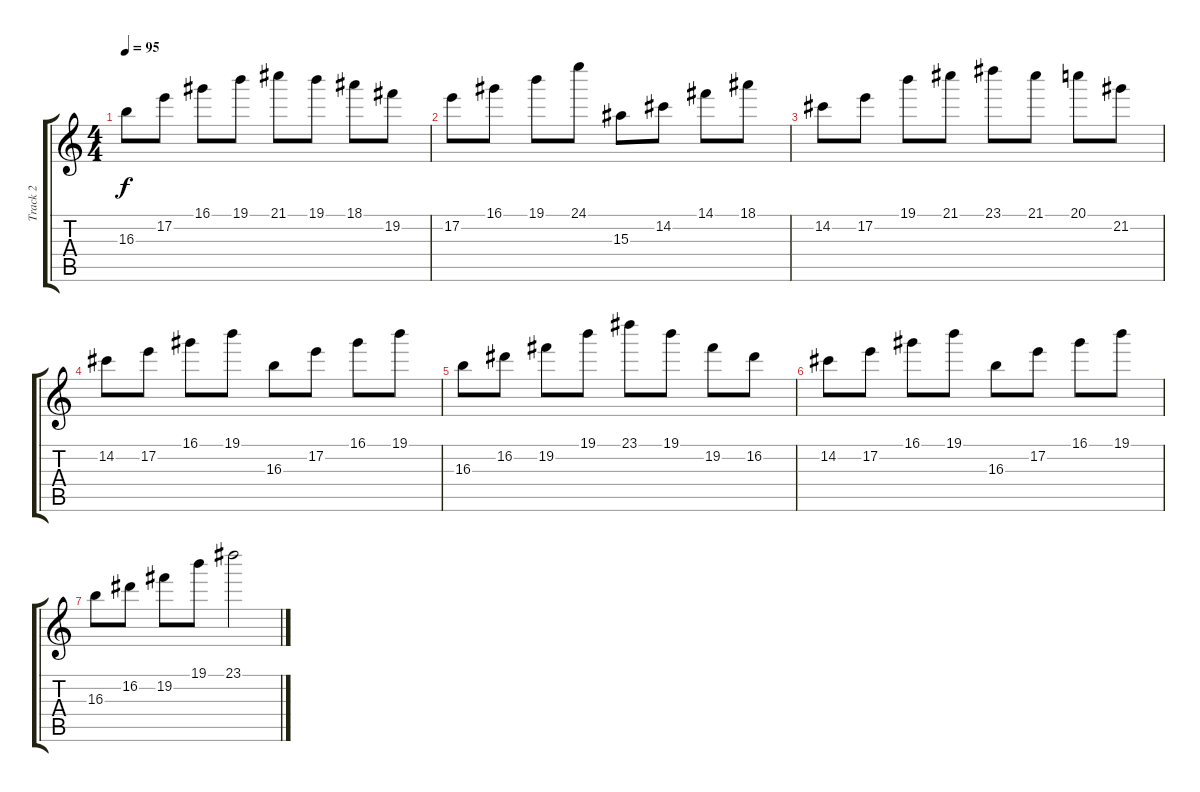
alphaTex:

\track ("Track 2" "Track 2") {instrument electricguitarjazz}
\staff {score tabs}
\tuning (E4 B3 G3 D3 A2 E2) {hide}
\ts (4 4)
\tempo 95
\clef g2
\ks c
16.3.8{dy f} 17.2.8 16.1.8 19.1.8 21.1.8 19.1.8 18.1.8 19.2.8 |
17.2.8 16.1.8 19.1.8 24.1.8 15.3.8 14.2.8 14.1.8 18.1.8 |
14.2.8 17.2.8 19.1.8 21.1.8 23.1.8 21.1.8 20.1.8 21.2.8 |
14.2.8 17.2.8 16.1.8 19.1.8 16.3.8 17.2.8 16.1.8 19.1.8 |
16.3.8 16.2.8 19.2.8 19.1.8 23.1.8 19.1.8 19.2.8 16.2.8 |
14.2.8 17.2.8 16.1.8 19.1.8 16.3.8 17.2.8 16.1.8 19.1.8 |
16.3.8 16.2.8 19.2.8 19.1.8 23.1.2
